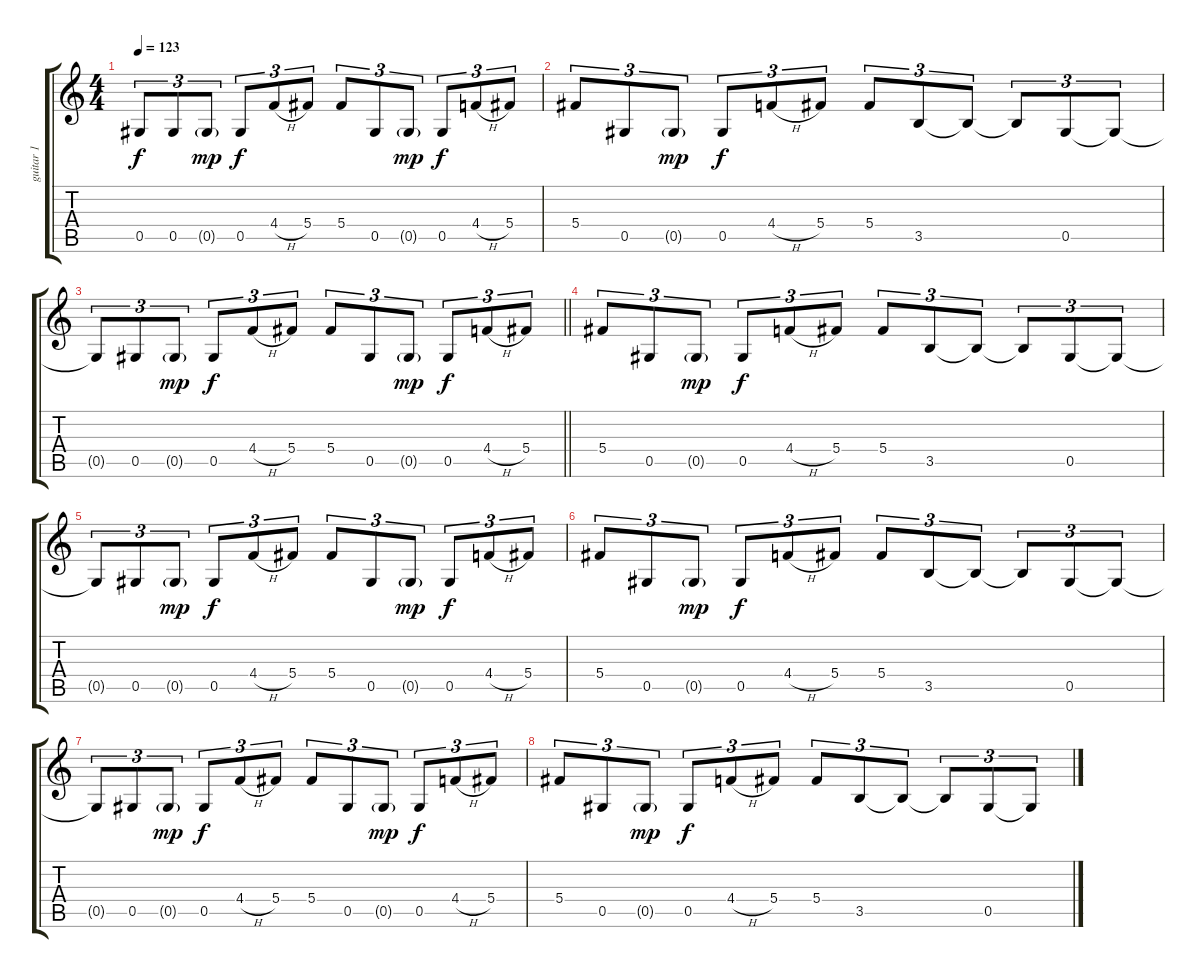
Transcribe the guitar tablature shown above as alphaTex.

\track ("guitar 1" "guitar 1") {instrument overdrivenguitar}
\staff {score tabs}
\tuning (Eb4 Bb3 Gb3 Db3 Ab2 Eb2) {hide}
\ts (4 4)
\tempo 123
\clef g2
\ks c
0.5{t}.8{tu (3 2) dy f} 0.5.8{tu (3 2)} 0.5{g}.8{tu (3 2) dy mp} 0.5.8{tu (3 2) dy f} 4.4{h}.8{tu (3 2)} 5.4.8{tu (3 2)} 5.4.8{tu (3 2)} 0.5.8{tu (3 2)} 0.5{g}.8{tu (3 2) dy mp} 0.5.8{tu (3 2) dy f} 4.4{h}.8{tu (3 2)} 5.4.8{tu (3 2)} |
5.4.8{tu (3 2)} 0.5.8{tu (3 2)} 0.5{g}.8{tu (3 2) dy mp} 0.5.8{tu (3 2) dy f} 4.4{h}.8{tu (3 2)} 5.4.8{tu (3 2)} 5.4.8{tu (3 2)} 3.5.8{tu (3 2)} 3.5{t}.8{tu (3 2)} 3.5{t}.8{tu (3 2)} 0.5.8{tu (3 2)} 0.5{t}.8{tu (3 2)} |
\barLineRight lightlight
0.5{t}.8{tu (3 2)} 0.5.8{tu (3 2)} 0.5{g}.8{tu (3 2) dy mp} 0.5.8{tu (3 2) dy f} 4.4{h}.8{tu (3 2)} 5.4.8{tu (3 2)} 5.4.8{tu (3 2)} 0.5.8{tu (3 2)} 0.5{g}.8{tu (3 2) dy mp} 0.5.8{tu (3 2) dy f} 4.4{h}.8{tu (3 2)} 5.4.8{tu (3 2)} |
5.4.8{tu (3 2)} 0.5.8{tu (3 2)} 0.5{g}.8{tu (3 2) dy mp} 0.5.8{tu (3 2) dy f} 4.4{h}.8{tu (3 2)} 5.4.8{tu (3 2)} 5.4.8{tu (3 2)} 3.5.8{tu (3 2)} 3.5{t}.8{tu (3 2)} 3.5{t}.8{tu (3 2)} 0.5.8{tu (3 2)} 0.5{t}.8{tu (3 2)} |
0.5{t}.8{tu (3 2)} 0.5.8{tu (3 2)} 0.5{g}.8{tu (3 2) dy mp} 0.5.8{tu (3 2) dy f} 4.4{h}.8{tu (3 2)} 5.4.8{tu (3 2)} 5.4.8{tu (3 2)} 0.5.8{tu (3 2)} 0.5{g}.8{tu (3 2) dy mp} 0.5.8{tu (3 2) dy f} 4.4{h}.8{tu (3 2)} 5.4.8{tu (3 2)} |
5.4.8{tu (3 2)} 0.5.8{tu (3 2)} 0.5{g}.8{tu (3 2) dy mp} 0.5.8{tu (3 2) dy f} 4.4{h}.8{tu (3 2)} 5.4.8{tu (3 2)} 5.4.8{tu (3 2)} 3.5.8{tu (3 2)} 3.5{t}.8{tu (3 2)} 3.5{t}.8{tu (3 2)} 0.5.8{tu (3 2)} 0.5{t}.8{tu (3 2)} |
0.5{t}.8{tu (3 2)} 0.5.8{tu (3 2)} 0.5{g}.8{tu (3 2) dy mp} 0.5.8{tu (3 2) dy f} 4.4{h}.8{tu (3 2)} 5.4.8{tu (3 2)} 5.4.8{tu (3 2)} 0.5.8{tu (3 2)} 0.5{g}.8{tu (3 2) dy mp} 0.5.8{tu (3 2) dy f} 4.4{h}.8{tu (3 2)} 5.4.8{tu (3 2)} |
5.4.8{tu (3 2)} 0.5.8{tu (3 2)} 0.5{g}.8{tu (3 2) dy mp} 0.5.8{tu (3 2) dy f} 4.4{h}.8{tu (3 2)} 5.4.8{tu (3 2)} 5.4.8{tu (3 2)} 3.5.8{tu (3 2)} 3.5{t}.8{tu (3 2)} 3.5{t}.8{tu (3 2)} 0.5.8{tu (3 2)} 0.5{t}.8{tu (3 2)}
